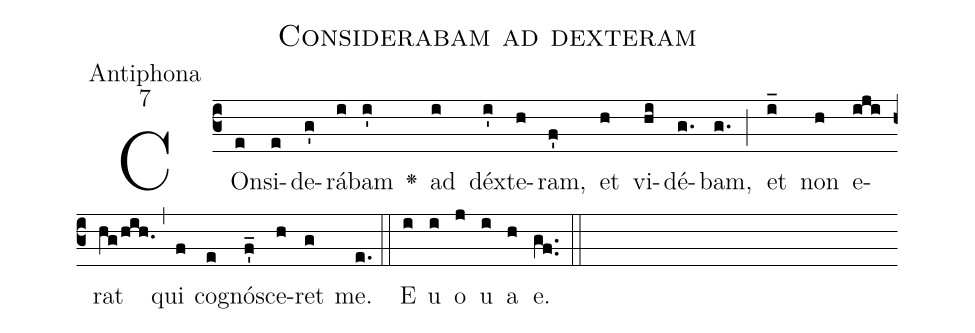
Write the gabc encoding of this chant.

name:Considerabam ad dexteram;
office-part:Antiphona;
mode:7;
%%
(c3)COn(e)si(e)de(g')rá(i)bam(i') <v>\greheightstar</v>() ad(i) déx(i')te(h)ram,(f') et(h) vi(hi)dé(g.)bam,(g.) (;) et(i_) non(h) e(iji)rat(hg/hih.) (,) qui(f) co(e)gnó(f_')sce(h)ret(g) me.(e.) (::) E(i) u(i) o(j) u(i) a(h) e.(gf..) (::)
